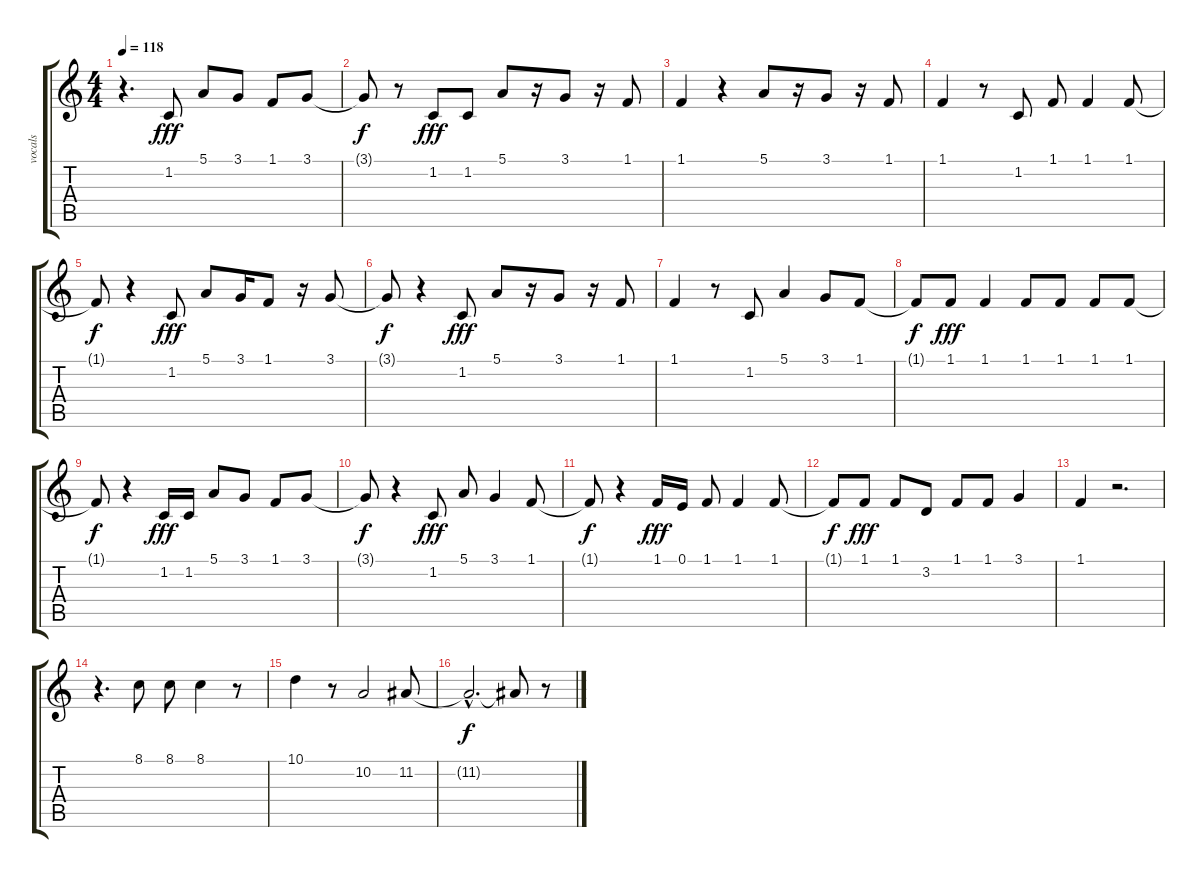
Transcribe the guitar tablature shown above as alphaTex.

\track ("vocals" "vocals") {instrument flute}
\staff {score tabs}
\tuning (E4 B3 G3 D3 A2 E2) {hide}
\ts (4 4)
\tempo 118
\clef g2
\ks c
r.4{d dy f} 1.2.8{dy fff} 5.1.8 3.1.8 1.1.8 3.1.8 |
3.1{t}.8{dy f} r.8 1.2.8{dy fff} 1.2.8 5.1.8 r.16 3.1.8 r.16 1.1.8 |
1.1.4 r.4 5.1.8 r.16 3.1.8 r.16 1.1.8 |
1.1.4 r.8 1.2.8 1.1.8 1.1.4 1.1.8 |
1.1{t}.8{dy f} r.4 1.2.8{dy fff} 5.1.8 3.1.16 1.1.8 r.16 3.1.8 |
3.1{t}.8{dy f} r.4 1.2.8{dy fff} 5.1.8 r.16 3.1.8 r.16 1.1.8 |
1.1.4 r.8 1.2.8 5.1.4 3.1.8 1.1.8 |
1.1{t}.8{dy f} 1.1.8{dy fff} 1.1.4 1.1.8 1.1.8 1.1.8 1.1.8 |
1.1{t}.8{dy f} r.4 1.2.16{dy fff} 1.2.16 5.1.8 3.1.8 1.1.8 3.1.8 |
3.1{t}.8{dy f} r.4 1.2.8{dy fff} 5.1.8 3.1.4 1.1.8 |
1.1{t}.8{dy f} r.4 1.1.16{dy fff} 0.1.16 1.1.8 1.1.4 1.1.8 |
1.1{t}.8{dy f} 1.1.8{dy fff} 1.1.8 3.2.8 1.1.8 1.1.8 3.1.4 |
1.1.4 r.2{d} |
r.4{d} 8.1.8 8.1.8 8.1.4 r.8 |
10.1.4 r.8 10.2.2 11.2.8 |
11.2{hac t}.2{d dy f} 11.2{t}.8 r.8
